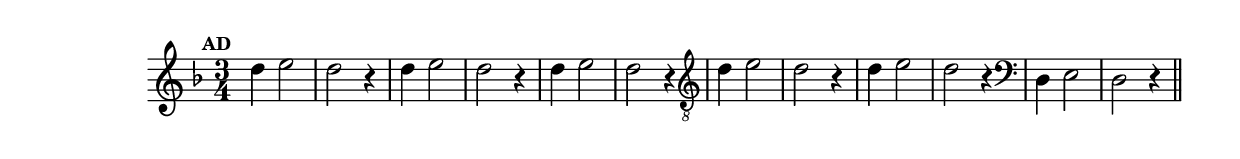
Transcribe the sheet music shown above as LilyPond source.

%% -*- coding: utf-8 -*-
\version "2.12.1"

%% \header { texidoc="Perguntas e Respostas"}

\relative c'' {

  \override Staff.TimeSignature #'style = #'()
  \time 3/4 
  \override Score.BarNumber #'transparent = ##t
  \override Score.RehearsalMark #'font-size = #-2
  \override Score.BarNumber #'transparent = ##t
  \set Score.markFormatter = #format-mark-numbers
  \key d \minor

  \mark 29

  %% CAVAQUINHO - BANJO
  \tag #'cv {
    d4 e2 | d r4 
  }

  %% BANDOLIM
  \tag #'bd {
    d4 e2 | d r4 
  }

  %% VIOLA
  \tag #'va {
    d4 e2 | d r4 
  }

  %% VIOLÃO TENOR
  \tag #'vt {
    \clef "G_8"
    d,4 e2 | d r4 
  }

  %% VIOLÃO
  \tag #'vi {
    \clef "G_8"
    d4 e2 | d r4 
  }

  %% BAIXO - BAIXOLÃO
  \tag #'bx {
    \clef bass
    d,4 e2 | d r4 
  }


  %% END DOCUMENT
  \bar "||"
}
